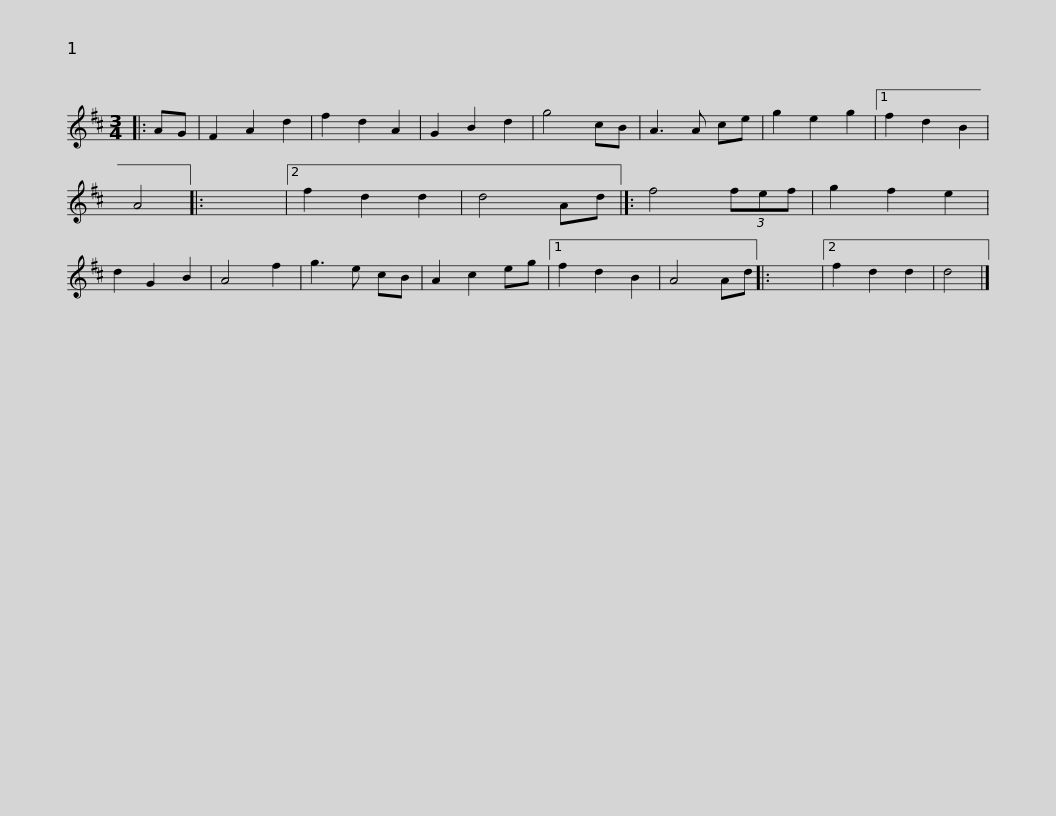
X:1
L:1/8
M:3/4
I:linebreak $
K:D
V:1 treble
V:1
|: AG | F2 A2 d2 | f2 d2 A2 | G2 B2 d2 | g4 cB | %5
 A3 A ce | g2 e2 g2 |1 f2 d2 B2 | A4 |: x6 |2 %10
 f2 d2 d2 | d4 Ad |]:$ f4 (3fef | g2 f2 e2 | d2 G2 B2 | %15
 A4 f2 | g3 e cB | A2 c2 eg |1 f2 d2 B2 | A4 Ad |: %20
 x6 |2 f2 d2 d2 | d4 |] %23
